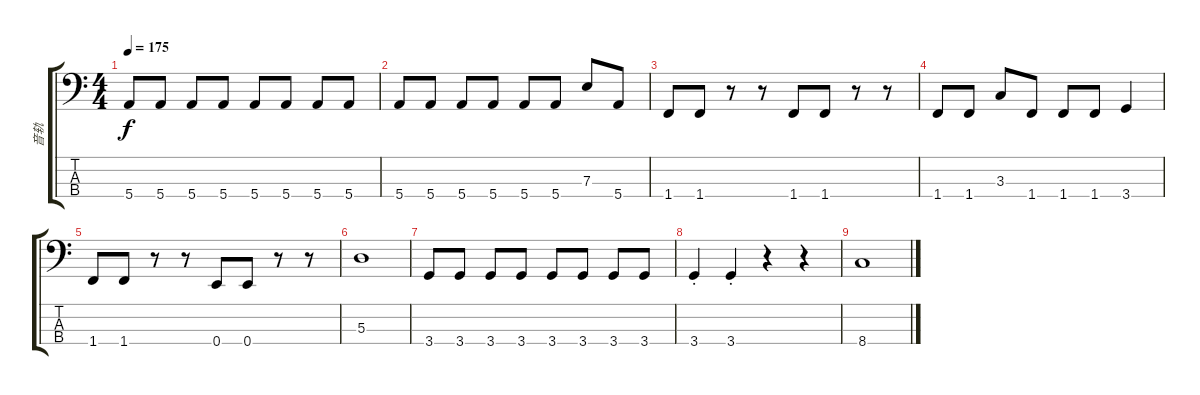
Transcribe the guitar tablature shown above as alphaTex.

\track ("音轨" "音轨") {instrument electricbassfinger}
\staff {score tabs}
\tuning (G2 D2 A1 E1) {hide}
\ts (4 4)
\tempo 175
\clef f4
\ks c
5.4.8{dy f} 5.4.8 5.4.8 5.4.8 5.4.8 5.4.8 5.4.8 5.4.8 |
5.4.8 5.4.8 5.4.8 5.4.8 5.4.8 5.4.8 7.3.8 5.4.8 |
1.4.8 1.4.8 r.8 r.8 1.4.8 1.4.8 r.8 r.8 |
1.4.8 1.4.8 3.3.8 1.4.8 1.4.8 1.4.8 3.4.4 |
1.4.8 1.4.8 r.8 r.8 0.4.8 0.4.8 r.8 r.8 |
5.3.1 |
3.4.8 3.4.8 3.4.8 3.4.8 3.4.8 3.4.8 3.4.8 3.4.8 |
3.4{st}.4 3.4{st}.4 r.4 r.4 |
8.4.1
